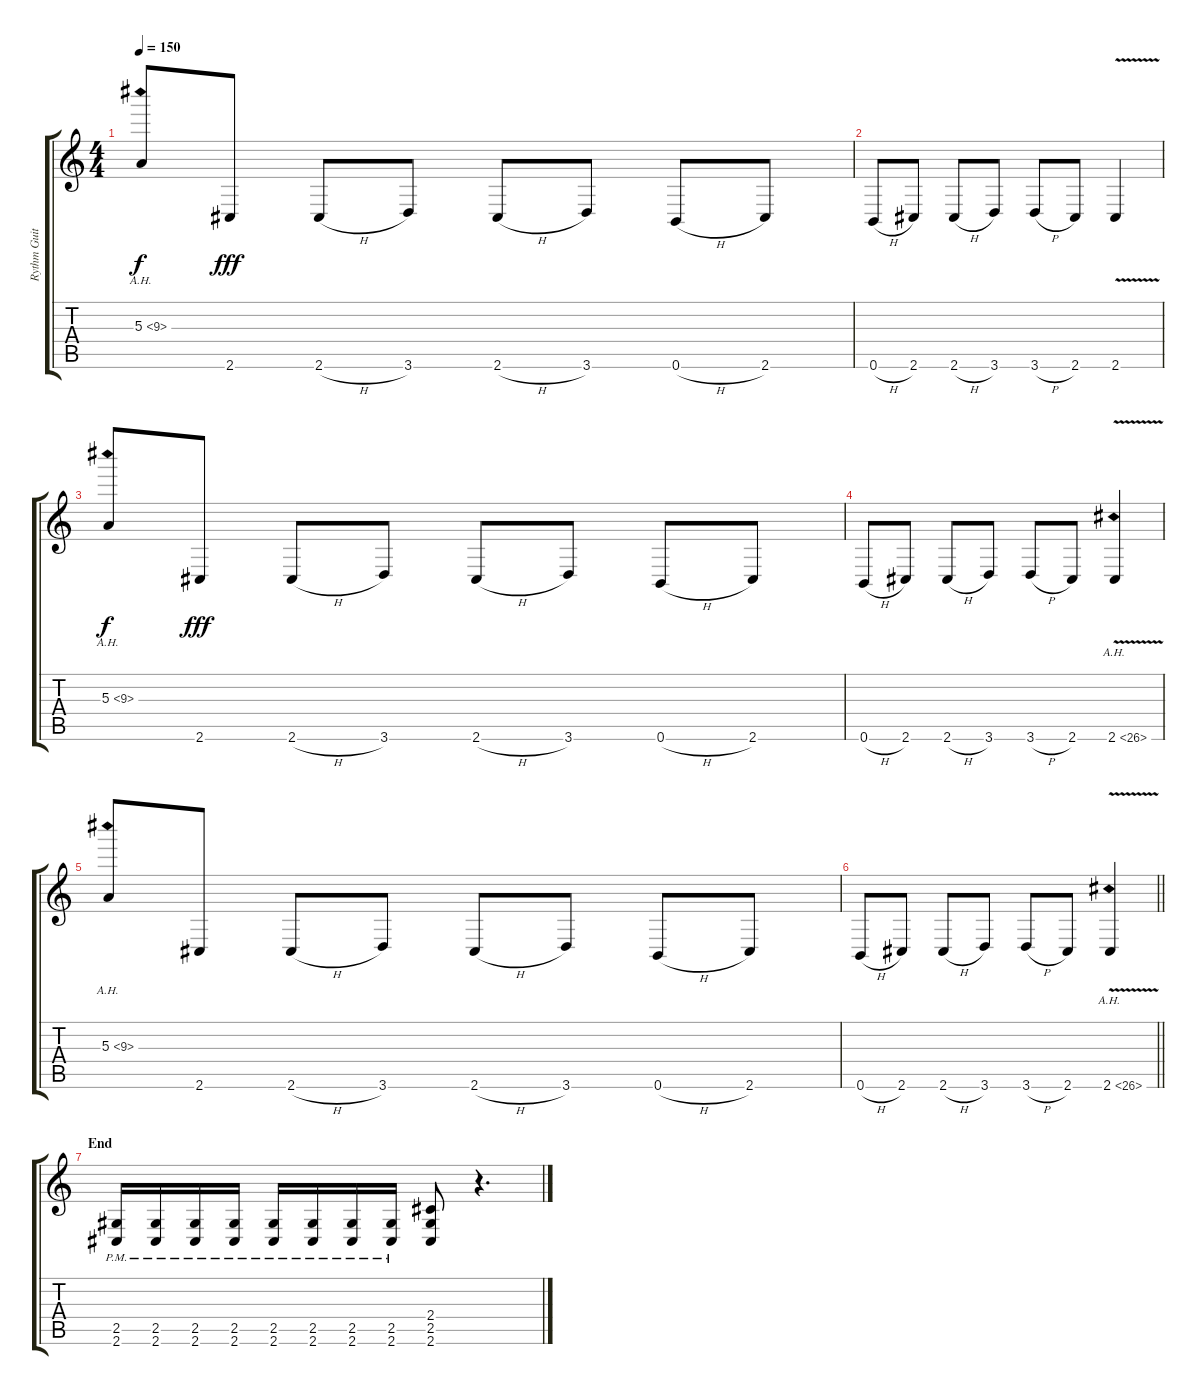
\track ("Rythm Guitar" "Rythm Guit") {instrument distortionguitar}
\staff {score tabs}
\tuning (Db4 Ab3 E3 B2 Gb2 B1) {hide}
\ts (4 4)
\tempo 150
\clef g2
\ks c
5.3{ah 4}.8{dy f} 2.6.8{dy fff} 2.6{h}.8 3.6.8 2.6{h}.8 3.6.8 0.6{h}.8 2.6.8 |
0.6{h}.8 2.6.8 2.6{h}.8 3.6.8 3.6{h}.8 2.6.8 2.6{v}.4 |
5.3{ah 4}.8{dy f} 2.6.8{dy fff} 2.6{h}.8 3.6.8 2.6{h}.8 3.6.8 0.6{h}.8 2.6.8 |
0.6{h}.8 2.6.8 2.6{h}.8 3.6.8 3.6{h}.8 2.6.8 2.6{ah 24 v}.4 |
5.3{ah 4}.8 2.6.8 2.6{h}.8 3.6.8 2.6{h}.8 3.6.8 0.6{h}.8 2.6.8 |
\barLineRight lightlight
0.6{h}.8 2.6.8 2.6{h}.8 3.6.8 3.6{h}.8 2.6.8 2.6{ah 24 v}.4 |
\section ("" "End")
(2.5{pm} 2.6{pm}).16 (2.5{pm} 2.6{pm}).16 (2.5{pm} 2.6{pm}).16 (2.5{pm} 2.6{pm}).16 (2.5{pm} 2.6{pm}).16 (2.5{pm} 2.6{pm}).16 (2.5{pm} 2.6{pm}).16 (2.5{pm} 2.6{pm}).16 (2.4 2.5 2.6).8 r.4{d}
